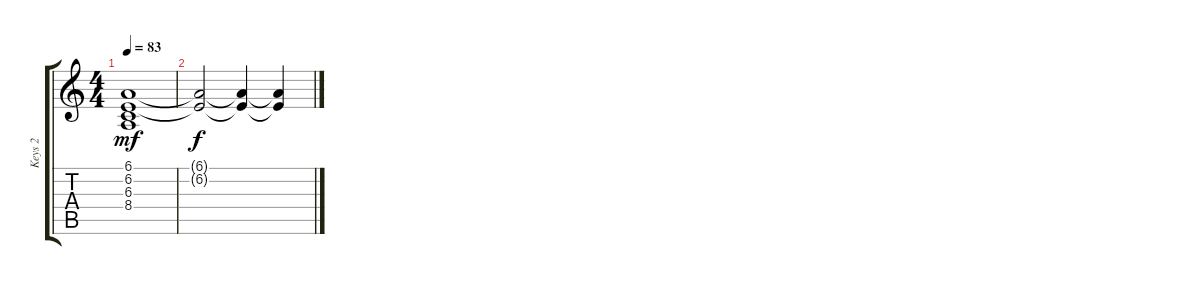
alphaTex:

\track ("Keys 2" "Keys 2") {instrument acousticgrandpiano}
\staff {score tabs}
\tuning (Eb4 Bb3 Gb3 Db3 Ab2 Eb2) {hide}
\ts (4 4)
\tempo 83
\clef g2
\ks c
(6.1 6.2 6.3 8.4).1{dy mf} |
(6.1{t} 6.2{t}).2{dy f volume 0} (6.1{t} 6.2{t}).4 (6.1{t} 6.2{t}).4
